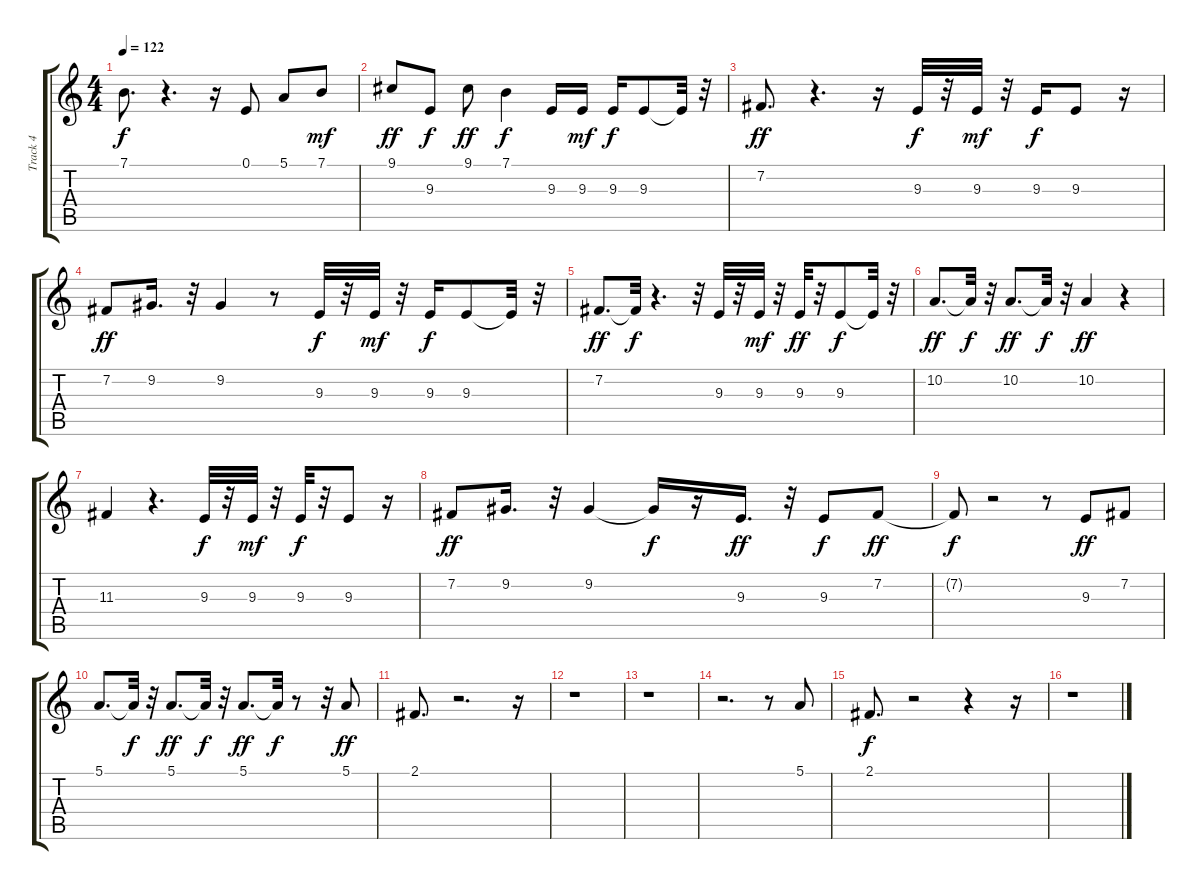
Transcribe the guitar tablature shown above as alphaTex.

\track ("Track 4" "Track 4") {instrument sopranosax}
\staff {score tabs}
\tuning (E4 B3 G3 D3 A2 E2) {hide}
\ts (4 4)
\tempo 122
\clef g2
\ks c
7.1{t}.8{d dy f} r.4{d} r.16 0.1.8 5.1.8 7.1.8{dy mf} |
9.1.8{dy ff} 9.3.8{dy f} 9.1.8{dy ff} 7.1.4{dy f} 9.3.16 9.3.16{dy mf} 9.3.16{dy f} 9.3.8 9.3{t}.32 r.32 |
7.2.8{d dy ff} r.4{d} r.16 9.3.32{dy f} r.32 9.3.32{dy mf} r.32 9.3.16{dy f} 9.3.8 r.16 |
7.2.8{dy ff} 9.2.16{d} r.32 9.2.4 r.8 9.3.32{dy f} r.32 9.3.32{dy mf} r.32 9.3.16{dy f} 9.3.8 9.3{t}.32 r.32 |
7.2.8{d dy ff} 7.2{t}.32{dy f} r.4{d} r.32 9.3.32 r.32 9.3.32{dy mf} r.32 9.3.32{dy ff} r.32 9.3.8{dy f} 9.3{t}.32 r.32 |
10.2.8{d dy ff} 10.2{t}.32{dy f} r.32 10.2.8{d dy ff} 10.2{t}.32{dy f} r.32 10.2.4{dy ff} r.4 |
11.3.4 r.4{d} 9.3.32{dy f} r.32 9.3.32{dy mf} r.32 9.3.32{dy f} r.32 9.3.8 r.16 |
7.2.8{dy ff} 9.2.16{d} r.32 9.2.4 9.2{t}.16{dy f} r.16 9.3.16{d dy ff} r.32 9.3.8{dy f} 7.2.8{dy ff} |
7.2{t}.8{dy f} r.2 r.8 9.3.8{dy ff} 7.2.8 |
5.1.8{d} 5.1{t}.32{dy f} r.32 5.1.8{d dy ff} 5.1{t}.32{dy f} r.32 5.1.8{d dy ff} 5.1{t}.32{dy f} r.8 r.32 5.1.8{dy ff} |
2.1.8{d} r.2{d} r.16 |
r.1 |
r.1 |
r.2{d} r.8 5.1.8 |
2.1.8{d dy f} r.2 r.4 r.16 |
r.1
